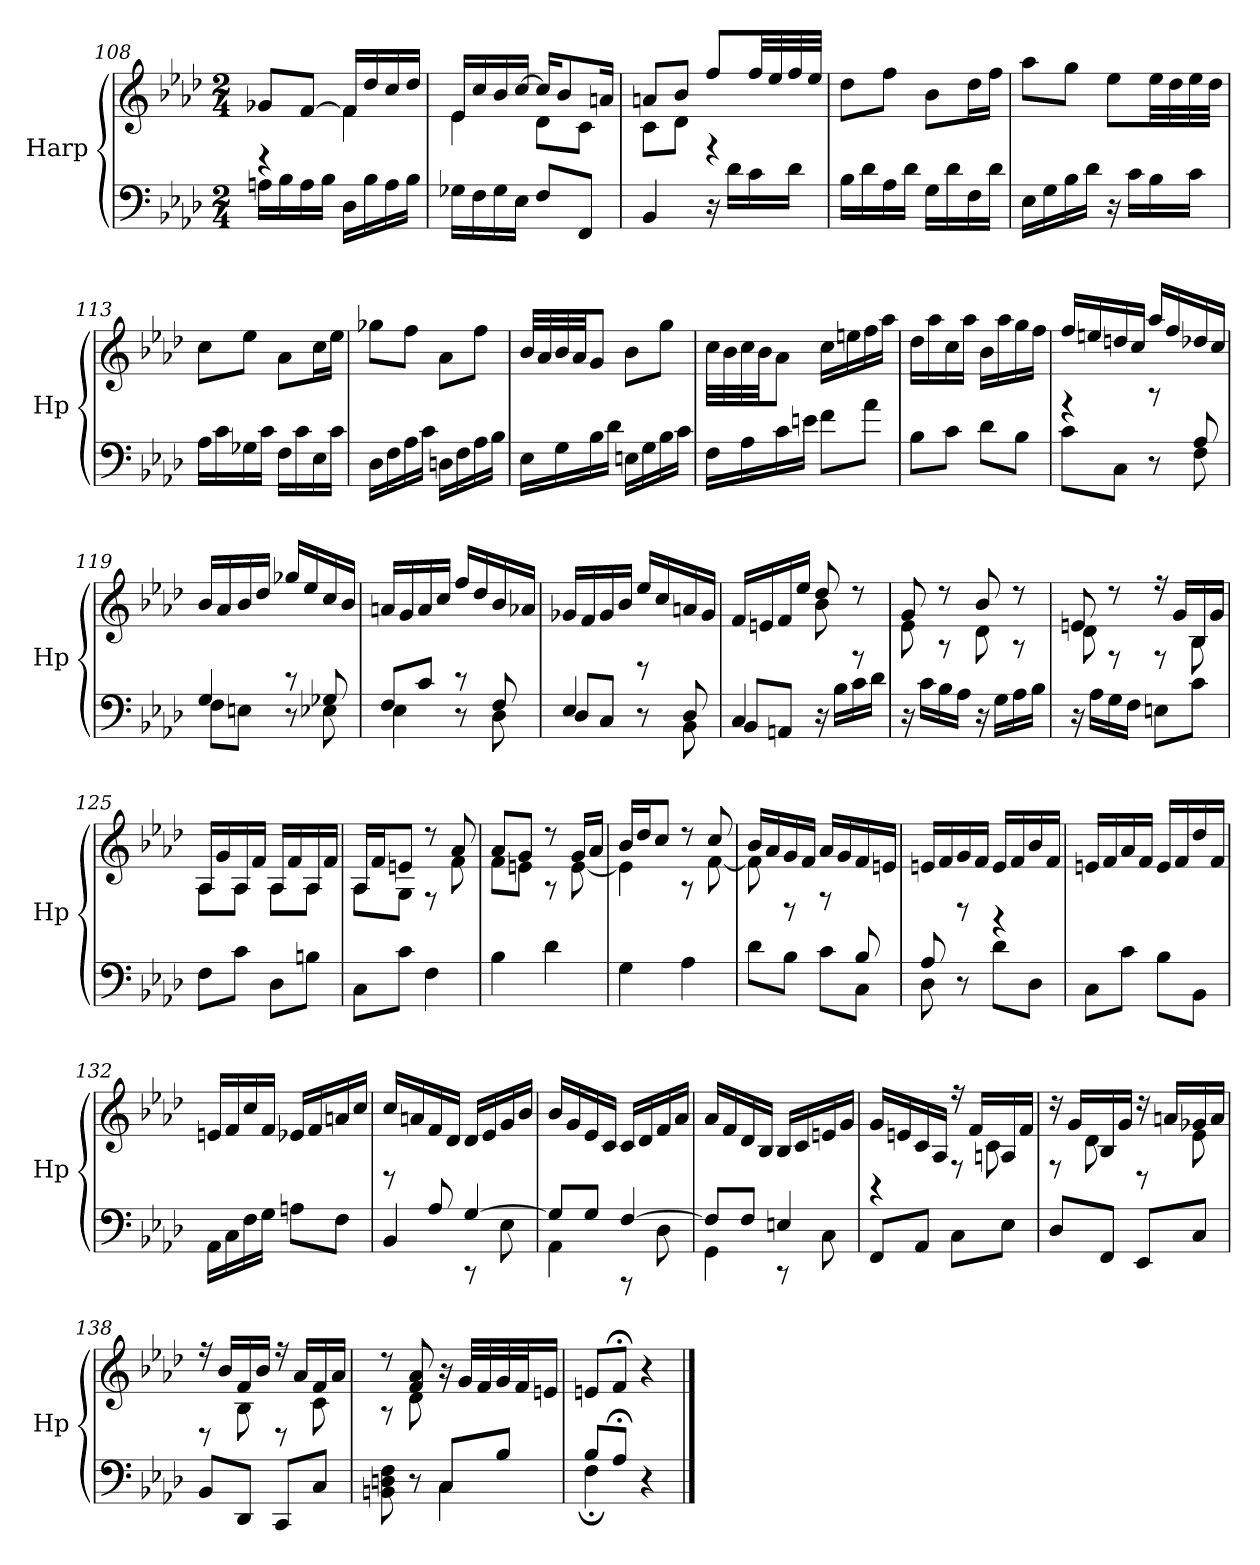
**kern	**kern
*part1	*part1
*staff2	*staff1
*I"Harp	*
*I'Hp	*
*clefF4	*clefG2
*k[b-e-a-d-]	*k[b-e-a-d-]
*M2/4	*M2/4
=108	=108
*	*^
16An\LL	8g-X/L	4rD
16B-\	.	.
16A\	[8f/J	.
16B-\JJ	.	.
16D-\LL	16f/LL]	4f\
16B-\	16dd-/	.
16A\	16cc/	.
16B-\JJ	16dd-/JJ	.
=109	=109	=109
16G-X\LL	16e-/LL	4e-\
16F\	16cc/	.
16G-\	16b-/	.
16E-\JJ	[16cc/JJ	.
8F/L	16cc/KL]	8d-\L
.	8b-/	.
8FF/J	.	8c\J
.	16an/Jk	.
=110	=110	=110
4BB-/	8an/L	8c\L
.	8b-/J	8d-\J
16r	8ff/L	4rF
16d-\LL	.	.
16c\	32ff/LL	.
.	32ee-/	.
16d-\JJ	32ff/	.
.	32ee-/JJJ	.
*	*v	*v
=111	=111
16B-\LL	8dd-\L
16d-\	.
16A-\	8ff\J
16d-\JJ	.
16G\LL	8b-\L
16d-\	.
16F\	16dd-\L
16d-\JJ	16ff\JJ
!!LO:LB:g=z
=112	=112
16E-\LL	8aa-\L
16G\	.
16B-\	8gg\J
16d-\JJ	.
16r	8ee-\L
16c\LL	.
16B-\	32ee-\LL
.	32dd-\
16c\JJ	32ee-\
.	32dd-\JJJ
=113	=113
16A-\LL	8cc\L
16c\	.
16G-X\	8ee-\J
16c\JJ	.
16F\LL	8a-\L
16c\	.
16E-\	16cc\L
16c\JJ	16ee-\JJ
=114	=114
16D-\LL	8gg-X\L
16F\	.
16A-\	8ff\J
16c\JJ	.
16Dn\LL	8a-\L
16F\	.
16A-\	8ff\J
16B-\JJ	.
=115	=115
16E-\LL	32b-/LLL
.	32a-/
16G\	32b-/
.	32a-/JJ
16B-\	8g/J
16d-\JJ	.
16En\LL	8b-\L
16G\	.
16B-\	8gg\J
16c\JJ	.
!!LO:LB:g=z
=116	=116
16F\LL	32cc\LLL
.	32b-\
16A-\	32cc\
.	32b-\JJ
16c\	8a-\J
16en\JJ	.
8f\L	16cc\LL
.	16een\
8a-\J	16ff\
.	16aa-\JJ
=117	=117
8B-\L	16dd-\LL
.	16aa-\
8c\J	16cc\
.	16aa-\JJ
8d-\L	16b-\LL
.	16aa-\
8B-\J	16gg\
.	16ff\JJ
=118	=118
*^	*^
4.ryy	8c\L	16ff/LL	4rF
.	.	16een/	.
.	8C\J	16ddn/	.
.	.	16cc/JJ	.
.	8r	16aa-/LL	8rA
.	.	16ff/	.
8A-/	8F\	16dd-X/	8ryy
.	.	16cc/JJ	.
=119	=119	=119	=119
4G/	8F\L	16b-/LL	4ryy
.	.	16a-/	.
.	8En\J	16b-/	.
.	.	16dd-/JJ	.
8ryy	8r	16gg-X/LL	8rBB
.	.	16ee-/	.
8G-X/	8E-X\	16cc/	8ryy
.	.	16b-/JJ	.
!!LO:LB:g=z	!!
=120	=120	=120	=120
8F/L	4E-\	16an/LL	4ryy
.	.	16g/	.
8c/J	.	16a/	.
.	.	16cc/JJ	.
8ryy	8r	16ff/LL	8rBB
.	.	16dd-/	.
8F/	8D-\	16b-/	8ryy
.	.	16a-X/JJ	.
=121	=121	=121	=121
4E-/	8D-/L	16g-X/LL	4ryy
.	.	16f/	.
.	8C/J	16g-/	.
.	.	16b-/JJ	.
8ryy	8r	16ee-/LL	8rD
.	.	16cc/	.
8D-/	8BB-\	16an/	8ryy
.	.	16g-/JJ	.
=122	=122	=122	=122
4C/	8BB-/L	16f/LL	4ryy
.	.	16en/	.
.	8AAn/J	16f/	.
.	.	16ee-/JJ	.
4ryy	16r	8dd-/	8b-\
.	16B-\LL	.	.
.	16c\	8r	8rF
.	16d-\JJ	.	.
*v	*v	*	*
=123	=123	=123
16r	8g/	8e-\
16c\LL	.	.
16B-\	8r	8rA
16A-\JJ	.	.
16r	8b-/	8d-\
16G\LL	.	.
16A-\	8r	8rA
16B-\JJ	.	.
=124	=124	=124
16r	8en/	8d-\
16A-\LL	.	.
16G\	8r	8rF
16F\JJ	.	.
8En\L	16r	8rF
.	16g/LL	.
8c\J	16B-/	8B-\
.	16g/JJ	.
!!LO:LB:g=z	!!
=125	=125	=125
8F\L	16A-/LL	8A-\L
.	16g/	.
8c\J	16A-/	8A-\J
.	16f/JJ	.
8D-\L	16A-/LL	8A-\L
.	16f/	.
8Bn\J	16A-/	8A-\J
.	16f/JJ	.
=126	=126	=126
8C\L	16A-/LL	8A-\L
.	16f/J	.
8c\J	8en/J	8G\J
4F\	8r	8rF
.	8a-/	8f\
=127	=127	=127
4B-\	8a-/L	8f\L
.	8g/J	8en\J
4d-\	8r	8rA
.	16g/LL	[8e\
.	16a-/JJ	.
=128	=128	=128
4G\	16b-/LL	4e\]
.	16dd-/J	.
.	8cc/J	.
4A-\	8r	8rA
.	8cc/	[8f\
=129	=129	=129
*^	*	*
4.ryy	8d-\L	16b-/LL	8f\]
.	.	16a-/	.
.	8B-\J	16g/	8rD
.	.	16f/JJ	.
.	8c\L	16a-/LL	8rF
.	.	16g/	.
8B-/	8C\J	16f/	8ryy
.	.	16en/JJ	.
=130	=130	=130	=130
8A-/	8D-\	16en/LL	8ryy
.	.	16f/	.
4.ryy	8r	16g/	8rD
.	.	16f/JJ	.
.	8d-\L	16e/LL	4rBB
.	.	16f/	.
.	8D-\J	16b-/	.
.	.	16f/JJ	.
*v	*v	*	*
*	*v	*v
!!LO:PB:g=z
=131	=131
8C\L	16en/LL
.	16f/
8c\J	16a-/
.	16f/JJ
8B-\L	16e/LL
.	16f/
8BB-\J	16dd-/
.	16f/JJ
=132	=132
16AA-\LL	16en/LL
16C\	16f/
16F\	16cc/
16G\JJ	16f/JJ
8An\L	16e-X/LL
.	16f/
8F\J	16an/
.	16cc/JJ
=133	=133
*^	*^
8ryy	4BB-/	16cc/LL	8rD
.	.	16an/	.
8A-/	.	16f/	4.ryy
.	.	16d-/JJ	.
[4G/	8rCC	16d-/LL	.
.	.	16e-/	.
.	8E-\	16g/	.
.	.	16b-/JJ	.
*	*	*v	*v
=134	=134	=134
8G/L]	4AA-\	16b-/LL
.	.	16g/
8G/J	.	16e-/
.	.	16c/JJ
[4F/	8rAAA	16c/LL
.	.	16d-/
.	8D-\	16f/
.	.	16a-/JJ
=135	=135	=135
8F/L]	4GG\	16a-/LL
.	.	16f/
8F/J	.	16d-/
.	.	16B-/JJ
4En/	8rCC	16B-/LL
.	.	16c/
.	8C\	16en/
.	.	16g/JJ
*v	*v	*
!!LO:LB:g=z
=136	=136
*	*^
8FF/L	16g/LL	4rBB
.	16en/	.
8AA-/J	16c/	.
.	16A-/JJ	.
8C\L	16r	8rF
.	16f/LL	.
8E-\J	16An/	8c\
.	16f/JJ	.
=137	=137	=137
8D-/L	16rdd	8rF
.	16g/LL	.
8FF/J	16B-/	8d-\
.	16g/JJ	.
8EE-/L	16rdd	8rD
.	16an/LL	.
8C/J	16g-X/	8e-\
.	16a/JJ	.
=138	=138	=138
8BB-/L	16r	8rD
.	16b-/LL	.
8DD-/J	16f/	8B-\
.	16b-/JJ	.
8CC/L	16r	8rD
.	16a-/LL	.
8C/J	16f/	8c\
.	16a-/JJ	.
=139	=139	=139
*^	*	*
4ryy	8BBn\ 8Dn\ 8F\	8r	8rA
.	8r	8f/ 8a-/	8d-\
8C/L	4C\	16r	4ryy
.	.	32g/LLL	.
.	.	32f/	.
8B-/J	.	32g/	.
.	.	32f/J	.
.	.	16en/JJ	.
*	*	*v	*v
=140	=140	=140
8B-/L	4F;\	8en/L
8A-;/J	.	8f;</J
4ryy	4r	4r
*v	*v	*
==	==
*-	*-
